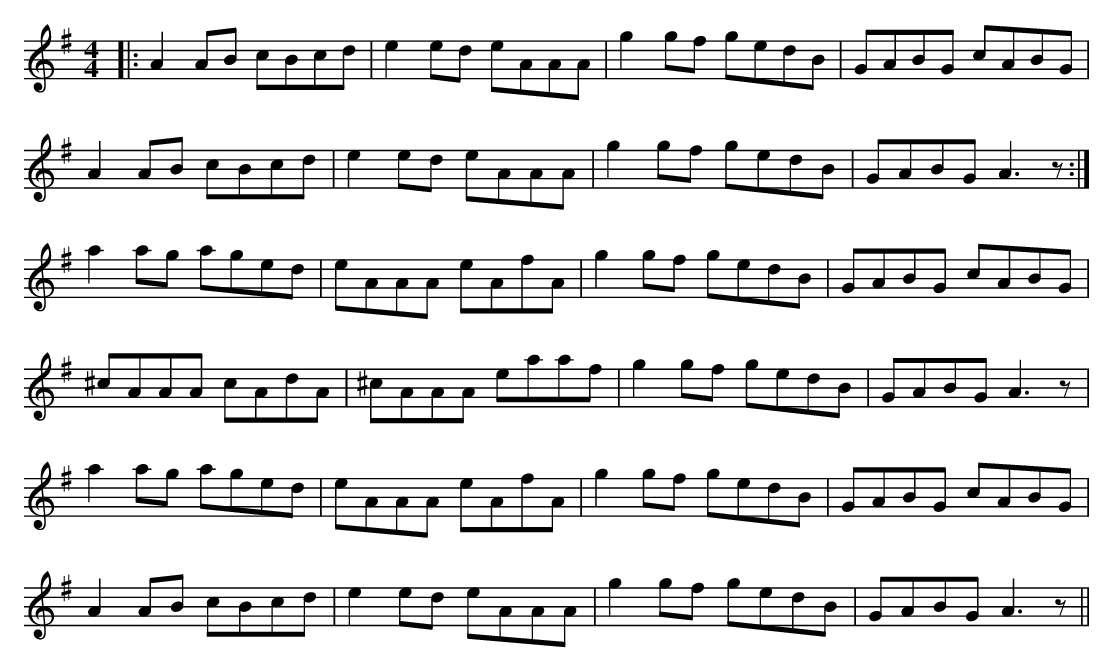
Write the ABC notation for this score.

X:1
M:4/4
K:Ador
|:A2AB cBcd|e2ed eAAA|g2gf gedB|GABG cABG|
A2AB cBcd|e2ed eAAA|g2gf gedB|GABG A3z:|
a2ag aged|eAAA eAfA|g2gf gedB|GABG cABG|
^cAAA cAdA|^cAAA eaaf|g2gf gedB|GABG A3z|
a2ag aged|eAAA eAfA|g2gf gedB|GABG cABG|
A2AB cBcd|e2ed eAAA|g2gf gedB|GABG A3z||
